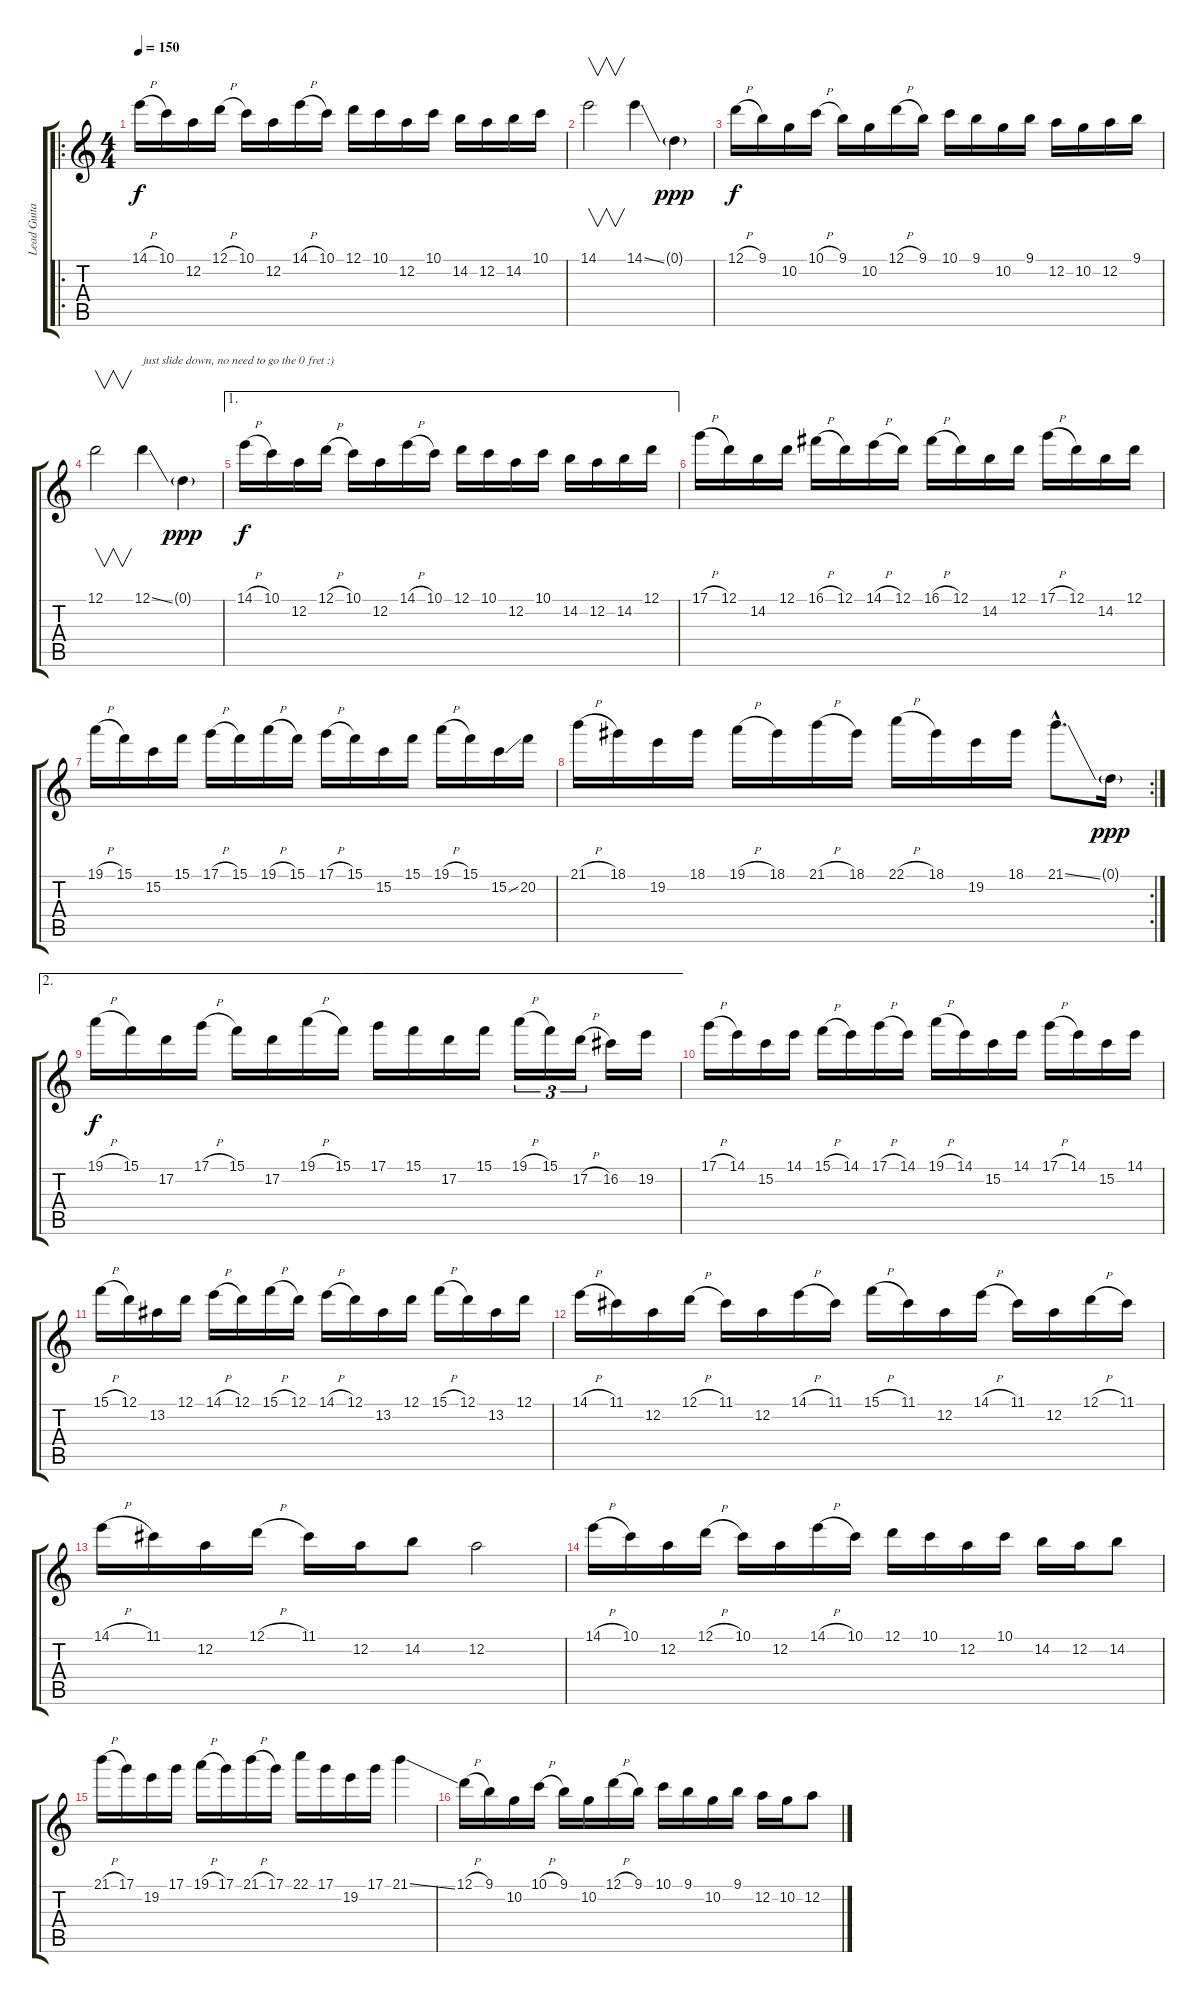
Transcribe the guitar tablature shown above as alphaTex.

\track ("Lead Guitar" "Lead Guita") {instrument distortionguitar}
\staff {score tabs}
\tuning (D4 A3 F3 C3 G2 D2) {hide}
\ro
\ts (4 4)
\tempo 150
\clef g2
\ks c
14.1{h}.16{dy f instrument distortionguitar} 10.1.16 12.2.16 12.1{h}.16 10.1.16 12.2.16 14.1{h}.16 10.1.16 12.1.16 10.1.16 12.2.16 10.1.16 14.2.16 12.2.16 14.2.16 10.1.16 |
14.1.2{v} 14.1{ss}.4 0.1{g}.4{dy ppp} |
12.1{h}.16{dy f} 9.1.16 10.2.16 10.1{h}.16 9.1.16 10.2.16 12.1{h}.16 9.1.16 10.1.16 9.1.16 10.2.16 9.1.16 12.2.16 10.2.16 12.2.16 9.1.16 |
12.1.2{v} 12.1{ss}.4{txt "just slide down, no need to go the 0 fret :)"} 0.1{g}.4{dy ppp} |
\ae 1
14.1{h}.16{dy f} 10.1.16 12.2.16 12.1{h}.16 10.1.16 12.2.16 14.1{h}.16 10.1.16 12.1.16 10.1.16 12.2.16 10.1.16 14.2.16 12.2.16 14.2.16 12.1.16 |
17.1{h}.16 12.1.16 14.2.16 12.1.16 16.1{h}.16 12.1.16 14.1{h}.16 12.1.16 16.1{h}.16 12.1.16 14.2.16 12.1.16 17.1{h}.16 12.1.16 14.2.16 12.1.16 |
19.1{h}.16 15.1.16 15.2.16 15.1.16 17.1{h}.16 15.1.16 19.1{h}.16 15.1.16 17.1{h}.16 15.1.16 15.2.16 15.1.16 19.1{h}.16 15.1.16 15.2{ss}.16 20.2.16 |
\rc 2
21.1{h}.16 18.1.16 19.2.16 18.1.16 19.1{h}.16 18.1.16 21.1{h}.16 18.1.16 22.1{h}.16 18.1.16 19.2.16 18.1.16 21.1{ss hac}.8{d} 0.1{g}.16{dy ppp} |
\ae 2
19.1{h}.16{dy f} 15.1.16 17.2.16 17.1{h}.16 15.1.16 17.2.16 19.1{h}.16 15.1.16 17.1.16 15.1.16 17.2.16 15.1.16 19.1{h}.16{tu (3 2)} 15.1.16{tu (3 2)} 17.2{h}.16{tu (3 2)} 16.2.16 19.2.16 |
17.1{h}.16 14.1.16 15.2.16 14.1.16 15.1{h}.16 14.1.16 17.1{h}.16 14.1.16 19.1{h}.16 14.1.16 15.2.16 14.1.16 17.1{h}.16 14.1.16 15.2.16 14.1.16 |
15.1{h}.16 12.1.16 13.2.16 12.1.16 14.1{h}.16 12.1.16 15.1{h}.16 12.1.16 14.1{h}.16 12.1.16 13.2.16 12.1.16 15.1{h}.16 12.1.16 13.2.16 12.1.16 |
14.1{h}.16 11.1.16 12.2.16 12.1{h}.16 11.1.16 12.2.16 14.1{h}.16 11.1.16 15.1{h}.16 11.1.16 12.2.16 14.1{h}.16 11.1.16 12.2.16 12.1{h}.16 11.1.16 |
14.1{h}.16 11.1.16 12.2.16 12.1{h}.16 11.1.16 12.2.16 14.2.8 12.2.2 |
14.1{h}.16 10.1.16 12.2.16 12.1{h}.16 10.1.16 12.2.16 14.1{h}.16 10.1.16 12.1.16 10.1.16 12.2.16 10.1.16 14.2.16 12.2.16 14.2.8 |
21.1{h}.16 17.1.16 19.2.16 17.1.16 19.1{h}.16 17.1.16 21.1{h}.16 17.1.16 22.1.16 17.1.16 19.2.16 17.1.16 21.1{ss}.4 |
12.1{h}.16 9.1.16 10.2.16 10.1{h}.16 9.1.16 10.2.16 12.1{h}.16 9.1.16 10.1.16 9.1.16 10.2.16 9.1.16 12.2.16 10.2.16 12.2.8
